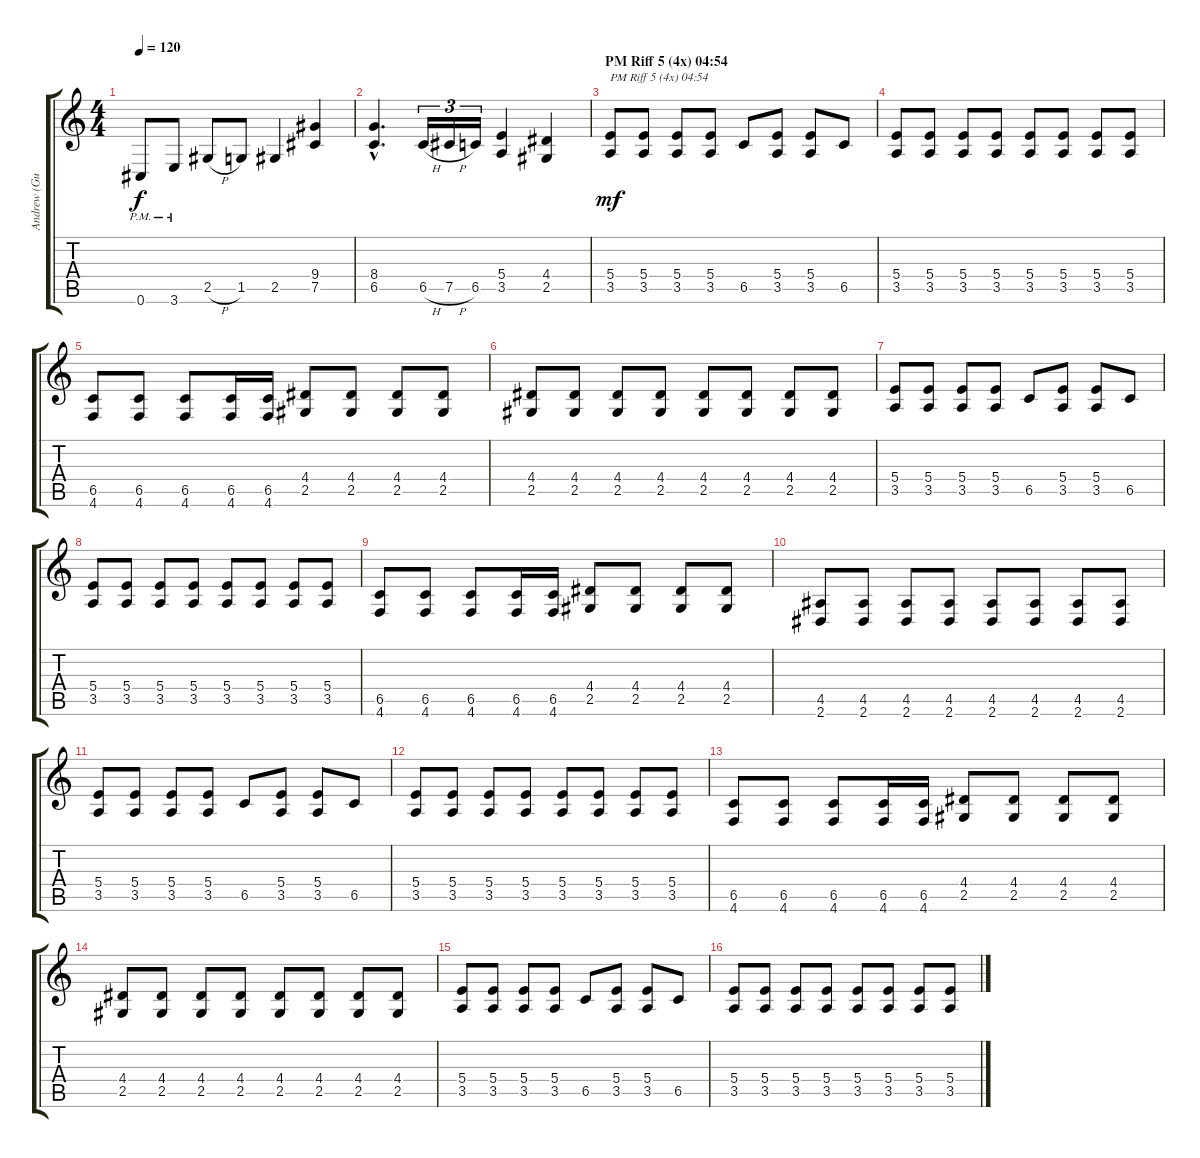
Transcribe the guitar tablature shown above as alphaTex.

\track ("Andrew (Guitar right) tuned to C#" "Andrew (Gu") {instrument distortionguitar}
\staff {score tabs}
\tuning (Db4 Ab3 E3 B2 Gb2 Db2) {hide}
\ts (4 4)
\tempo 120
\clef g2
\ks c
0.6{pm}.8{dy f} 3.6{pm}.8 2.5{h}.8 1.5.8 2.5.4 (9.4 7.5).4 |
(8.4{hac} 6.5{hac}).4{d} 6.5{h}.16{tu (3 2)} 7.5{h}.16{tu (3 2)} 6.5.16{tu (3 2)} (5.4 3.5).4 (4.4 2.5).4 |
\section ("" "PM Riff 5 (4x) 04:54")
(5.4 3.5).8{txt "PM Riff 5 (4x) 04:54" dy mf} (5.4 3.5).8 (5.4 3.5).8 (5.4 3.5).8 6.5.8 (5.4 3.5).8 (5.4 3.5).8 6.5.8 |
(5.4 3.5).8 (5.4 3.5).8 (5.4 3.5).8 (5.4 3.5).8 (5.4 3.5).8 (5.4 3.5).8 (5.4 3.5).8 (5.4 3.5).8 |
(6.5 4.6).8 (6.5 4.6).8 (6.5 4.6).8 (6.5 4.6).16 (6.5 4.6).16 (4.4 2.5).8 (4.4 2.5).8 (4.4 2.5).8 (4.4 2.5).8 |
(4.4 2.5).8 (4.4 2.5).8 (4.4 2.5).8 (4.4 2.5).8 (4.4 2.5).8 (4.4 2.5).8 (4.4 2.5).8 (4.4 2.5).8 |
(5.4 3.5).8 (5.4 3.5).8 (5.4 3.5).8 (5.4 3.5).8 6.5.8 (5.4 3.5).8 (5.4 3.5).8 6.5.8 |
(5.4 3.5).8 (5.4 3.5).8 (5.4 3.5).8 (5.4 3.5).8 (5.4 3.5).8 (5.4 3.5).8 (5.4 3.5).8 (5.4 3.5).8 |
(6.5 4.6).8 (6.5 4.6).8 (6.5 4.6).8 (6.5 4.6).16 (6.5 4.6).16 (4.4 2.5).8 (4.4 2.5).8 (4.4 2.5).8 (4.4 2.5).8 |
(4.5 2.6).8 (4.5 2.6).8 (4.5 2.6).8 (4.5 2.6).8 (4.5 2.6).8 (4.5 2.6).8 (4.5 2.6).8 (4.5 2.6).8 |
(5.4 3.5).8 (5.4 3.5).8 (5.4 3.5).8 (5.4 3.5).8 6.5.8 (5.4 3.5).8 (5.4 3.5).8 6.5.8 |
(5.4 3.5).8 (5.4 3.5).8 (5.4 3.5).8 (5.4 3.5).8 (5.4 3.5).8 (5.4 3.5).8 (5.4 3.5).8 (5.4 3.5).8 |
(6.5 4.6).8 (6.5 4.6).8 (6.5 4.6).8 (6.5 4.6).16 (6.5 4.6).16 (4.4 2.5).8 (4.4 2.5).8 (4.4 2.5).8 (4.4 2.5).8 |
(4.4 2.5).8 (4.4 2.5).8 (4.4 2.5).8 (4.4 2.5).8 (4.4 2.5).8 (4.4 2.5).8 (4.4 2.5).8 (4.4 2.5).8 |
(5.4 3.5).8 (5.4 3.5).8 (5.4 3.5).8 (5.4 3.5).8 6.5.8 (5.4 3.5).8 (5.4 3.5).8 6.5.8 |
(5.4 3.5).8 (5.4 3.5).8 (5.4 3.5).8 (5.4 3.5).8 (5.4 3.5).8 (5.4 3.5).8 (5.4 3.5).8 (5.4 3.5).8
